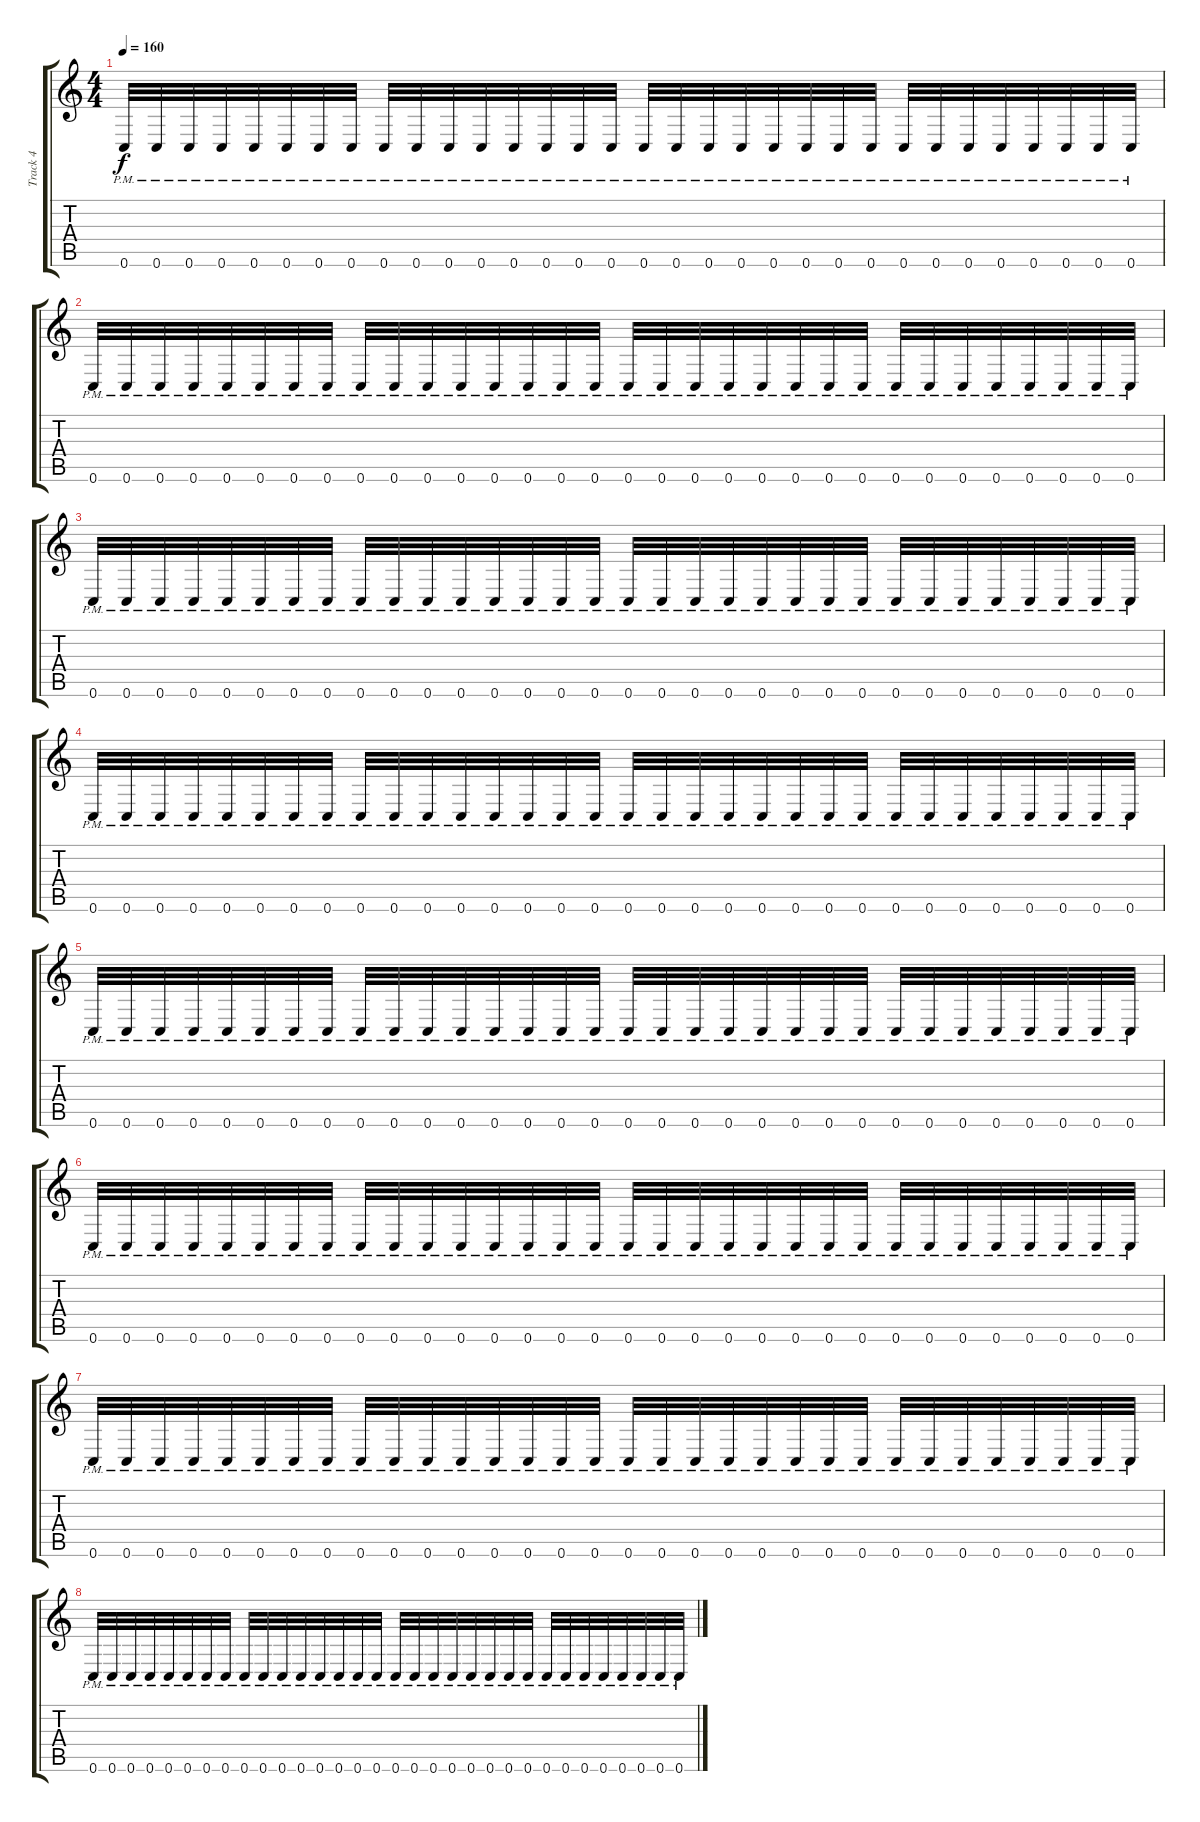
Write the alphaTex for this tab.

\track ("Track 4" "Track 4") {instrument acousticguitarsteel}
\staff {score tabs}
\tuning (C4 G3 Eb3 Bb2 F2 C2) {hide}
\ts (4 4)
\tempo 160
\clef g2
\ks c
0.6{pm}.32{dy f} 0.6{pm}.32 0.6{pm}.32 0.6{pm}.32 0.6{pm}.32 0.6{pm}.32 0.6{pm}.32 0.6{pm}.32 0.6{pm}.32 0.6{pm}.32 0.6{pm}.32 0.6{pm}.32 0.6{pm}.32 0.6{pm}.32 0.6{pm}.32 0.6{pm}.32 0.6{pm}.32 0.6{pm}.32 0.6{pm}.32 0.6{pm}.32 0.6{pm}.32 0.6{pm}.32 0.6{pm}.32 0.6{pm}.32 0.6{pm}.32 0.6{pm}.32 0.6{pm}.32 0.6{pm}.32 0.6{pm}.32 0.6{pm}.32 0.6{pm}.32 0.6{pm}.32 |
0.6{pm}.32 0.6{pm}.32 0.6{pm}.32 0.6{pm}.32 0.6{pm}.32 0.6{pm}.32 0.6{pm}.32 0.6{pm}.32 0.6{pm}.32 0.6{pm}.32 0.6{pm}.32 0.6{pm}.32 0.6{pm}.32 0.6{pm}.32 0.6{pm}.32 0.6{pm}.32 0.6{pm}.32 0.6{pm}.32 0.6{pm}.32 0.6{pm}.32 0.6{pm}.32 0.6{pm}.32 0.6{pm}.32 0.6{pm}.32 0.6{pm}.32 0.6{pm}.32 0.6{pm}.32 0.6{pm}.32 0.6{pm}.32 0.6{pm}.32 0.6{pm}.32 0.6{pm}.32 |
0.6{pm}.32 0.6{pm}.32 0.6{pm}.32 0.6{pm}.32 0.6{pm}.32 0.6{pm}.32 0.6{pm}.32 0.6{pm}.32 0.6{pm}.32 0.6{pm}.32 0.6{pm}.32 0.6{pm}.32 0.6{pm}.32 0.6{pm}.32 0.6{pm}.32 0.6{pm}.32 0.6{pm}.32 0.6{pm}.32 0.6{pm}.32 0.6{pm}.32 0.6{pm}.32 0.6{pm}.32 0.6{pm}.32 0.6{pm}.32 0.6{pm}.32 0.6{pm}.32 0.6{pm}.32 0.6{pm}.32 0.6{pm}.32 0.6{pm}.32 0.6{pm}.32 0.6{pm}.32 |
0.6{pm}.32 0.6{pm}.32 0.6{pm}.32 0.6{pm}.32 0.6{pm}.32 0.6{pm}.32 0.6{pm}.32 0.6{pm}.32 0.6{pm}.32 0.6{pm}.32 0.6{pm}.32 0.6{pm}.32 0.6{pm}.32 0.6{pm}.32 0.6{pm}.32 0.6{pm}.32 0.6{pm}.32 0.6{pm}.32 0.6{pm}.32 0.6{pm}.32 0.6{pm}.32 0.6{pm}.32 0.6{pm}.32 0.6{pm}.32 0.6{pm}.32 0.6{pm}.32 0.6{pm}.32 0.6{pm}.32 0.6{pm}.32 0.6{pm}.32 0.6{pm}.32 0.6{pm}.32 |
0.6{pm}.32 0.6{pm}.32 0.6{pm}.32 0.6{pm}.32 0.6{pm}.32 0.6{pm}.32 0.6{pm}.32 0.6{pm}.32 0.6{pm}.32 0.6{pm}.32 0.6{pm}.32 0.6{pm}.32 0.6{pm}.32 0.6{pm}.32 0.6{pm}.32 0.6{pm}.32 0.6{pm}.32 0.6{pm}.32 0.6{pm}.32 0.6{pm}.32 0.6{pm}.32 0.6{pm}.32 0.6{pm}.32 0.6{pm}.32 0.6{pm}.32 0.6{pm}.32 0.6{pm}.32 0.6{pm}.32 0.6{pm}.32 0.6{pm}.32 0.6{pm}.32 0.6{pm}.32 |
0.6{pm}.32 0.6{pm}.32 0.6{pm}.32 0.6{pm}.32 0.6{pm}.32 0.6{pm}.32 0.6{pm}.32 0.6{pm}.32 0.6{pm}.32 0.6{pm}.32 0.6{pm}.32 0.6{pm}.32 0.6{pm}.32 0.6{pm}.32 0.6{pm}.32 0.6{pm}.32 0.6{pm}.32 0.6{pm}.32 0.6{pm}.32 0.6{pm}.32 0.6{pm}.32 0.6{pm}.32 0.6{pm}.32 0.6{pm}.32 0.6{pm}.32 0.6{pm}.32 0.6{pm}.32 0.6{pm}.32 0.6{pm}.32 0.6{pm}.32 0.6{pm}.32 0.6{pm}.32 |
0.6{pm}.32 0.6{pm}.32 0.6{pm}.32 0.6{pm}.32 0.6{pm}.32 0.6{pm}.32 0.6{pm}.32 0.6{pm}.32 0.6{pm}.32 0.6{pm}.32 0.6{pm}.32 0.6{pm}.32 0.6{pm}.32 0.6{pm}.32 0.6{pm}.32 0.6{pm}.32 0.6{pm}.32 0.6{pm}.32 0.6{pm}.32 0.6{pm}.32 0.6{pm}.32 0.6{pm}.32 0.6{pm}.32 0.6{pm}.32 0.6{pm}.32 0.6{pm}.32 0.6{pm}.32 0.6{pm}.32 0.6{pm}.32 0.6{pm}.32 0.6{pm}.32 0.6{pm}.32 |
0.6{pm}.32 0.6{pm}.32 0.6{pm}.32 0.6{pm}.32 0.6{pm}.32 0.6{pm}.32 0.6{pm}.32 0.6{pm}.32 0.6{pm}.32 0.6{pm}.32 0.6{pm}.32 0.6{pm}.32 0.6{pm}.32 0.6{pm}.32 0.6{pm}.32 0.6{pm}.32 0.6{pm}.32 0.6{pm}.32 0.6{pm}.32 0.6{pm}.32 0.6{pm}.32 0.6{pm}.32 0.6{pm}.32 0.6{pm}.32 0.6{pm}.32 0.6{pm}.32 0.6{pm}.32 0.6{pm}.32 0.6{pm}.32 0.6{pm}.32 0.6{pm}.32 0.6{pm}.32
